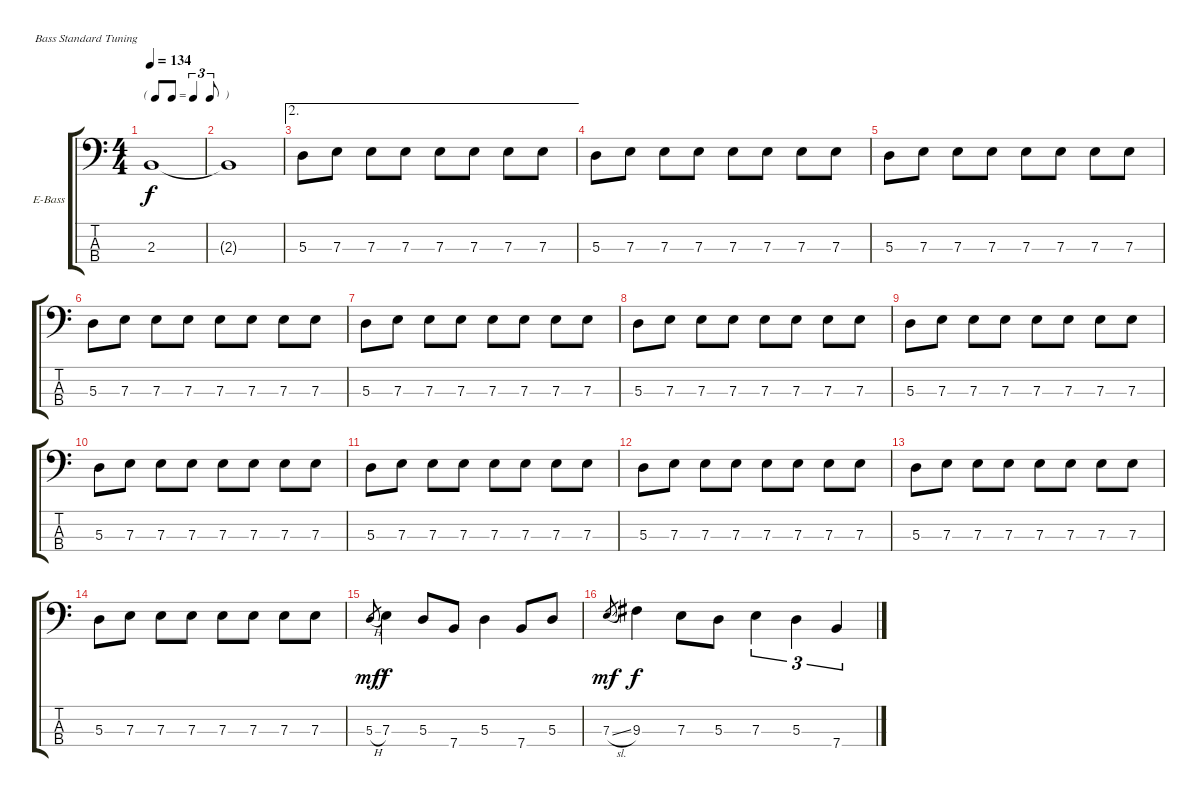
\bracketExtendMode groupsimilarinstruments
\firstSystemTrackNameOrientation horizontal
\otherSystemsTrackNameOrientation horizontal
\track ("Screamer bass" "E-Bass") {instrument electricbassfinger}
\staff {score tabs}
\tuning (G2 D2 A1 E1)
\ts (4 4)
\tf triplet8th
\tempo 134
\clef f4
\ks c
2.3.1{dy f} |
2.3{t}.1 |
\ae 2
5.3.8 7.3.8 7.3.8 7.3.8 7.3.8 7.3.8 7.3.8 7.3.8 |
5.3.8 7.3.8 7.3.8 7.3.8 7.3.8 7.3.8 7.3.8 7.3.8 |
5.3.8 7.3.8 7.3.8 7.3.8 7.3.8 7.3.8 7.3.8 7.3.8 |
5.3.8 7.3.8 7.3.8 7.3.8 7.3.8 7.3.8 7.3.8 7.3.8 |
5.3.8 7.3.8 7.3.8 7.3.8 7.3.8 7.3.8 7.3.8 7.3.8 |
5.3.8 7.3.8 7.3.8 7.3.8 7.3.8 7.3.8 7.3.8 7.3.8 |
5.3.8 7.3.8 7.3.8 7.3.8 7.3.8 7.3.8 7.3.8 7.3.8 |
5.3.8 7.3.8 7.3.8 7.3.8 7.3.8 7.3.8 7.3.8 7.3.8 |
5.3.8 7.3.8 7.3.8 7.3.8 7.3.8 7.3.8 7.3.8 7.3.8 |
5.3.8 7.3.8 7.3.8 7.3.8 7.3.8 7.3.8 7.3.8 7.3.8 |
5.3.8 7.3.8 7.3.8 7.3.8 7.3.8 7.3.8 7.3.8 7.3.8 |
5.3.8 7.3.8 7.3.8 7.3.8 7.3.8 7.3.8 7.3.8 7.3.8 |
5.3{h}.8{gr dy mf} 7.3.4{dy f} 5.3.8 7.4.8 5.3.4 7.4.8 5.3.8 |
7.3{sl}.8{gr dy mf} 9.3.4{dy f} 7.3.8 5.3.8 7.3.4{tu (3 2)} 5.3.4{tu (3 2)} 7.4.4{tu (3 2)}
